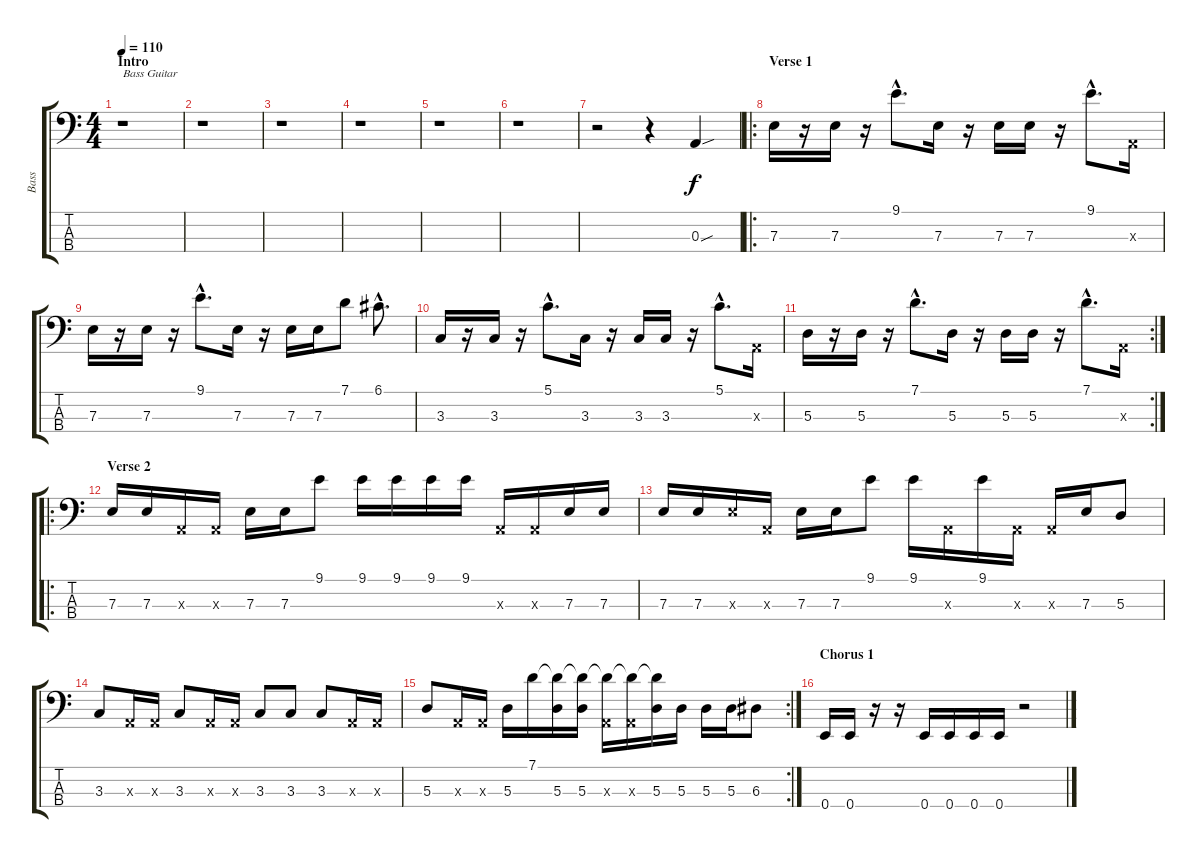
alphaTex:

\track ("Bass" "Bass") {instrument electricbassfinger}
\staff {score tabs}
\tuning (G2 D2 A1 E1) {hide}
\ts (4 4)
\section ("" "Intro")
\tempo 110
\clef f4
\ks c
r.1{txt "Bass Guitar" dy f instrument electricbassfinger} |
r.1 |
r.1 |
r.1 |
r.1 |
r.1 |
r.2 r.4 0.3{sou}.4 |
\ro
\section ("" "Verse 1")
7.3.16 r.16 7.3.16 r.16 9.1{hac}.8{d} 7.3.16 r.16 7.3.16 7.3.16 r.16 9.1{hac}.8{d} 0.3{x}.16 |
7.3.16 r.16 7.3.16 r.16 9.1{hac}.8{d} 7.3.16 r.16 7.3.16 7.3.16 7.1.8 6.1{hac}.8{d} |
3.3.16 r.16 3.3.16 r.16 5.1{hac}.8{d} 3.3.16 r.16 3.3.16 3.3.16 r.16 5.1{hac}.8{d} 0.3{x}.16 |
\rc 2
5.3.16 r.16 5.3.16 r.16 7.1{hac}.8{d} 5.3.16 r.16 5.3.16 5.3.16 r.16 7.1{hac}.8{d} 0.3{x}.16 |
\ro
\section ("" "Verse 2")
7.3.16 7.3.16 0.3{x}.16 0.3{x}.16 7.3.16 7.3.16 9.1.8 9.1.16 9.1.16 9.1.16 9.1.16 0.3{x}.16 0.3{x}.16 7.3.16 7.3.16 |
7.3.16 7.3.16 7.3{x}.16 0.3{x}.16 7.3.16 7.3.16 9.1.8 9.1.16 0.3{x}.16 9.1.16 0.3{x}.16 0.3{x}.16 7.3.16 5.3.8 |
3.3.8 0.3{x}.16 0.3{x}.16 3.3.8 0.3{x}.16 0.3{x}.16 3.3.8 3.3.8 3.3.8 0.3{x}.16 0.3{x}.16 |
\rc 2
5.3.8 0.3{x}.16 0.3{x}.16 5.3.16 7.1.16 (7.1{t} 5.3).16 (7.1{t} 5.3).16 (7.1{t} 0.3{x}).16 (7.1{t} 0.3{x}).16 (7.1{t} 5.3).16 5.3.16 5.3.16 5.3.16 6.3.8 |
\section ("" "Chorus 1")
0.4.16 0.4.16 r.16 r.16 0.4.16 0.4.16 0.4.16 0.4.16 r.2
